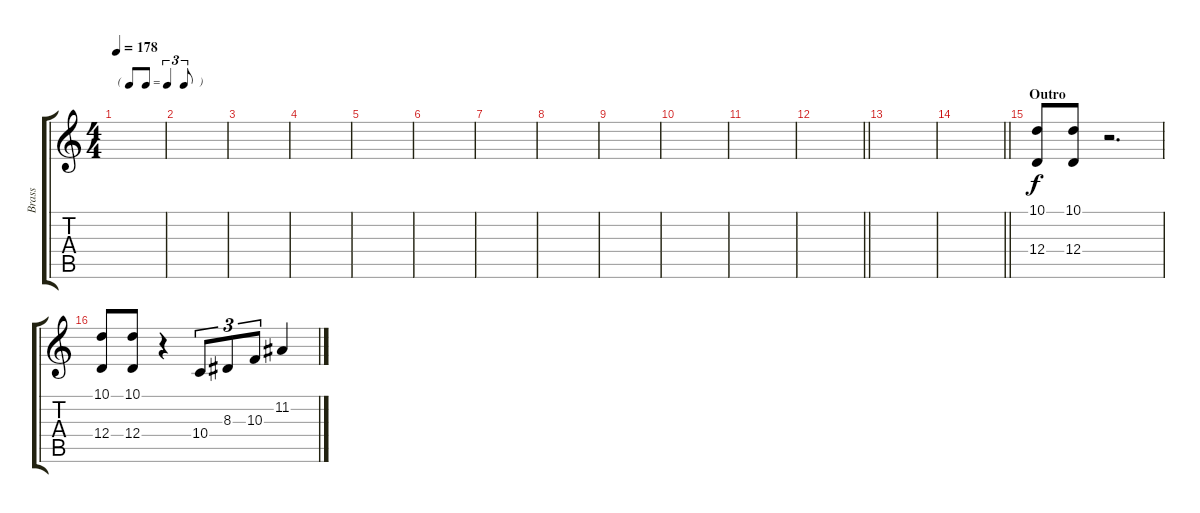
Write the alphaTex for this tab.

\track ("Brass" "Brass") {instrument brasssection}
\staff {score tabs}
\tuning (E4 B3 G3 D3 A2 E2) {hide}
\ts (4 4)
\tf triplet8th
\tempo 178
\clef g2
\ks c
|
|
|
|
|
|
|
|
|
|
|
\barLineRight lightlight
|
|
\barLineRight lightlight
|
\section ("" "Outro")
(10.1 12.4).8 (10.1 12.4).8 r.2{d} |
(10.1 12.4).8 (10.1 12.4).8 r.4 10.4.8{tu (3 2)} 8.3.8{tu (3 2)} 10.3.8{tu (3 2)} 11.2.4
